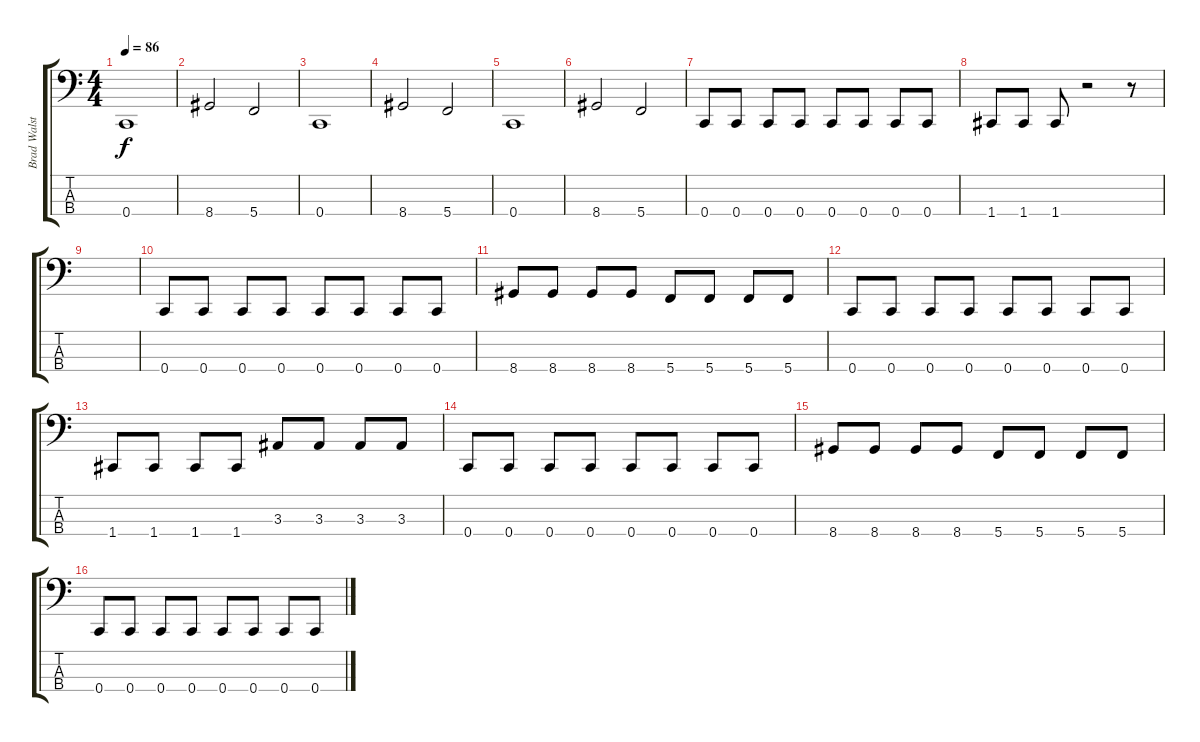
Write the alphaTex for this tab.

\track ("Brad Walst" "Brad Walst") {instrument electricbassfinger}
\staff {score tabs}
\tuning (F2 C2 G1 C1) {hide}
\ts (4 4)
\tempo 86
\clef f4
\ks c
0.4.1{dy f} |
8.4.2 5.4.2 |
0.4.1 |
8.4.2 5.4.2 |
0.4.1 |
8.4.2 5.4.2 |
0.4.8 0.4.8 0.4.8 0.4.8 0.4.8 0.4.8 0.4.8 0.4.8 |
1.4.8 1.4.8 1.4.8 r.2 r.8 |
|
0.4.8 0.4.8 0.4.8 0.4.8 0.4.8 0.4.8 0.4.8 0.4.8 |
8.4.8 8.4.8 8.4.8 8.4.8 5.4.8 5.4.8 5.4.8 5.4.8 |
0.4.8 0.4.8 0.4.8 0.4.8 0.4.8 0.4.8 0.4.8 0.4.8 |
1.4.8 1.4.8 1.4.8 1.4.8 3.3.8 3.3.8 3.3.8 3.3.8 |
0.4.8 0.4.8 0.4.8 0.4.8 0.4.8 0.4.8 0.4.8 0.4.8 |
8.4.8 8.4.8 8.4.8 8.4.8 5.4.8 5.4.8 5.4.8 5.4.8 |
0.4.8 0.4.8 0.4.8 0.4.8 0.4.8 0.4.8 0.4.8 0.4.8
